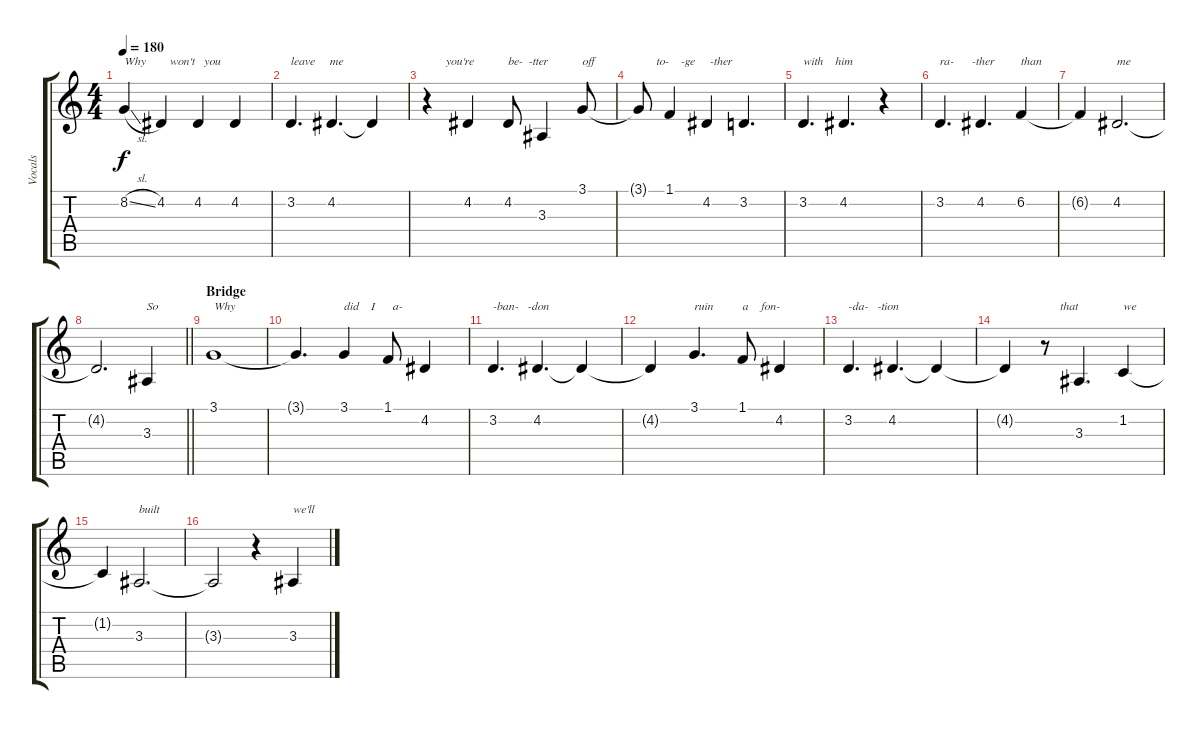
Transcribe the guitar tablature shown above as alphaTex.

\track ("Vocals" "Vocals") {instrument altosax}
\staff {score tabs}
\tuning (E4 B3 G3 D3 A2 E2) {hide}
\ts (4 4)
\tempo 180
\clef g2
\ks c
8.2{sl}.4{txt "Why        won't   you  " dy f} 4.2.4 4.2.4 4.2.4 |
3.2.4{d txt "leave     me"} 4.2.4{d} 4.2{t}.4 |
r.4{txt "      you're"} 4.2.4 4.2.8{txt "be-  -tter"} 3.3.4 3.1.8{txt "off"} |
3.1{t}.8{txt "      to-    -ge     -ther"} 1.1.4 4.2.4 3.2.4{d} |
3.2.4{d txt "with    him"} 4.2.4{d} r.4 |
3.2.4{d txt "ra-      -ther"} 4.2.4{d} 6.2.4{txt "than"} |
6.2{t}.4 4.2.2{d txt "me"} |
\barLineRight lightlight
4.2{t}.2{d} 3.3.4{txt "So"} |
\section ("" "Bridge")
3.1.1{txt "Why"} |
3.1{t}.4{d} 3.1.4{txt "did    I      a-"} 1.1.8 4.2.4 |
3.2.4{d txt "-ban-   -don"} 4.2.4{d} 4.2{t}.4 |
4.2{t}.4 3.1.4{d txt "ruin"} 1.1.8{txt "a    fon-"} 4.2.4 |
3.2.4{d txt "-da-   -tion"} 4.2.4{d} 4.2{t}.4 |
4.2{t}.4 r.8{txt "     that"} 3.3.4{d} 1.2.4{txt "we"} |
1.2{t}.4 3.3.2{d txt "built"} |
3.3{t}.2 r.4 3.3.4{txt "we'll"}
